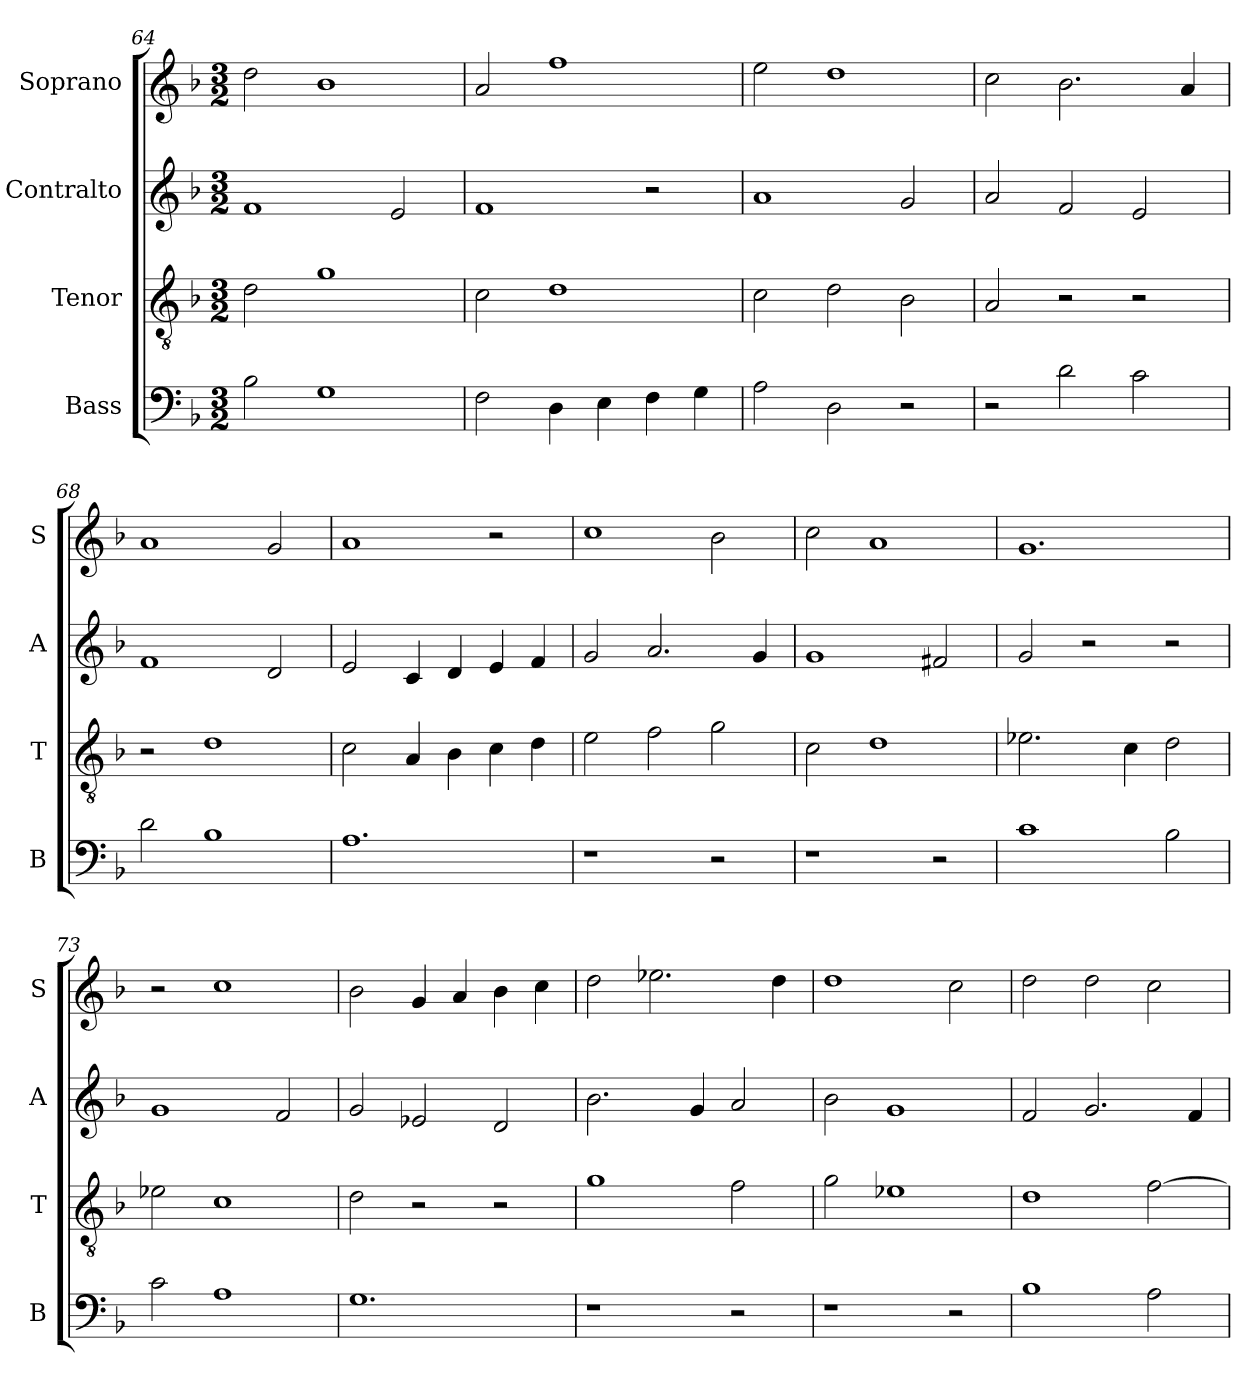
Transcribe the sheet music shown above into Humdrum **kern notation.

**kern	**kern	**kern	**kern
*part4	*part3	*part2	*part1
*staff4	*staff3	*staff2	*staff1
*I"Bass	*I"Tenor	*I"Contralto	*I"Soprano
*I'B	*I'T	*I'A	*I'S
*clefF4	*clefGv2	*clefG2	*clefG2
*k[b-]	*k[b-]	*k[b-]	*k[b-]
*G:dor	*G:dor	*G:dor	*G:dor
*M3/2	*M3/2	*M3/2	*M3/2
=64	=64	=64	=64
2B-	2d	1f	2dd
1G	1g	.	1b-
.	.	2e	.
=65	=65	=65	=65
2F	2c	1f	2a
4D	1d	.	1ff
4E	.	.	.
4F	.	2r	.
4G	.	.	.
=66	=66	=66	=66
2A	2c	1a	2ee
2D	2d	.	1dd
2r	2B-	2g	.
=67	=67	=67	=67
2r	2A	2a	2cc
2d	2r	2f	2.b-
2c	2r	2e	.
.	.	.	4a
=68	=68	=68	=68
2d	2r	1f	1a
1B-	1d	.	.
.	.	2d	2g
=69	=69	=69	=69
1.A	2c	2e	1a
.	4A	4c	.
.	4B-	4d	.
.	4c	4e	2r
.	4d	4f	.
=70	=70	=70	=70
1r	2e	2g	1cc
.	2f	2.a	.
2r	2g	.	2b-
.	.	4g	.
=71	=71	=71	=71
1r	2c	1g	2cc
.	1d	.	1a
2r	.	2f#X	.
=72	=72	=72	=72
1c	2.e-X	2g	1.g
.	.	2r	.
.	4c	.	.
2B-	2d	2r	.
=73	=73	=73	=73
2c	2e-X	1g	2r
1A	1c	.	1cc
.	.	2f	.
=74	=74	=74	=74
1.G	2d	2g	2b-
.	2r	2e-X	4g
.	.	.	4a
.	2r	2d	4b-
.	.	.	4cc
=75	=75	=75	=75
1r	1g	2.b-	2dd
.	.	.	2.ee-X
.	.	4g	.
2r	2f	2a	.
.	.	.	4dd
=76	=76	=76	=76
1r	2g	2b-	1dd
.	1e-X	1g	.
2r	.	.	2cc
=77	=77	=77	=77
1B-	1d	2f	2dd
.	.	2.g	2dd
2A	[2f	.	2cc
.	.	4f	.
=	=	=	=
*-	*-	*-	*-
